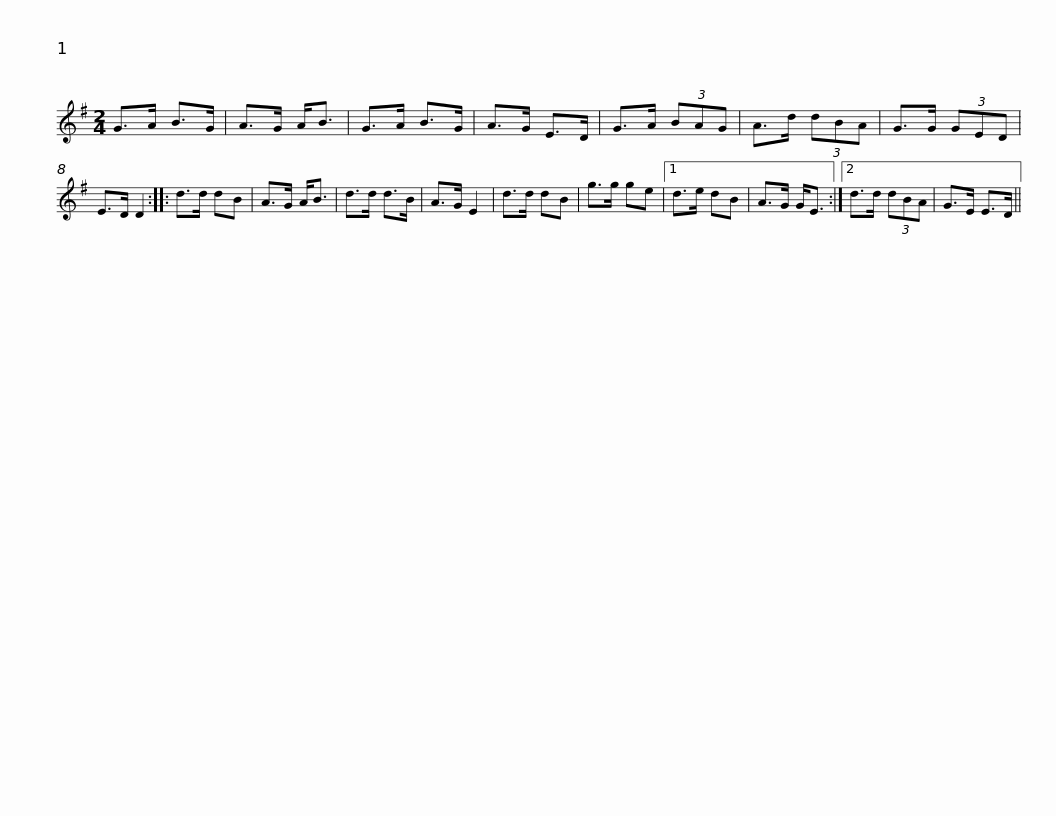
X:1
L:1/8
M:2/4
I:linebreak $
K:G
V:1 treble
V:1
 G>A B>G | A>G A<B | G>A B>G | A>G E>D | G>A (3BAG | %5
 A>d (3dBA | G>G (3GED | E>D D2 :: d>d dB |$ A>G A<B | %10
 d>d d>B | A>G E2 | d>d dB | g>g ge |1 d>e dB | %15
 A>G G<E :|2 d>d (3dBA | G>E E>D || %18
